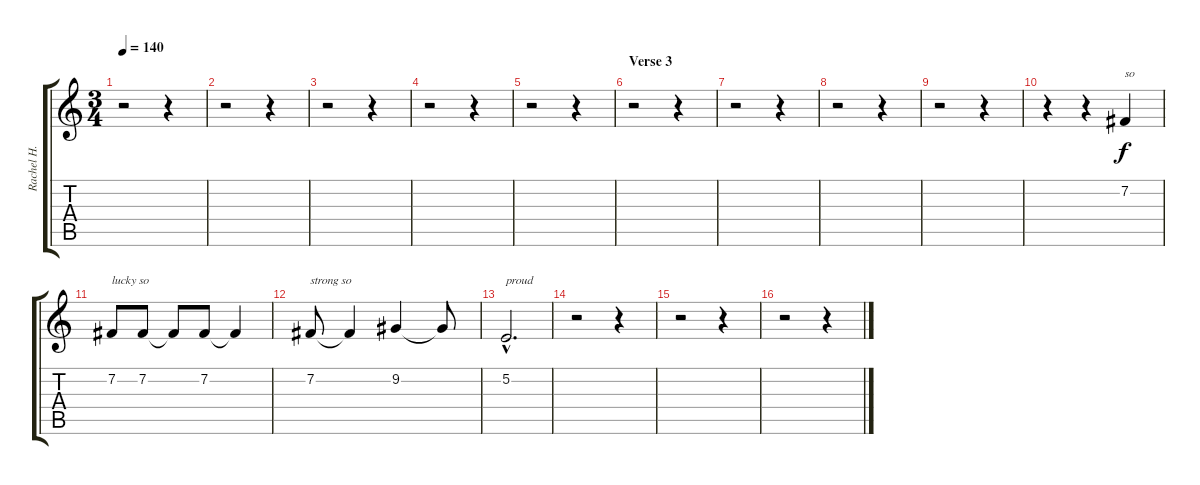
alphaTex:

\track ("Rachel H. - Voice II" "Rachel H. ") {instrument violin}
\staff {score tabs}
\tuning (E4 B3 G3 D3 A2 E2) {hide}
\ts (3 4)
\tempo 140
\clef g2
\ks c
r.2{dy f} r.4 |
r.2 r.4 |
r.2 r.4 |
r.2 r.4 |
r.2 r.4 |
\section ("" "Verse 3")
r.2 r.4 |
r.2 r.4 |
r.2 r.4 |
r.2 r.4 |
r.4 r.4 7.2.4{txt "so"} |
7.2.8{txt "lucky so"} 7.2.8 7.2{t}.8 7.2.8 7.2{t}.4 |
7.2.8{txt "strong so"} 7.2{t}.4 9.2.4 9.2{t}.8 |
5.2{hac}.2{d txt "proud"} |
r.2 r.4 |
r.2 r.4 |
r.2 r.4
